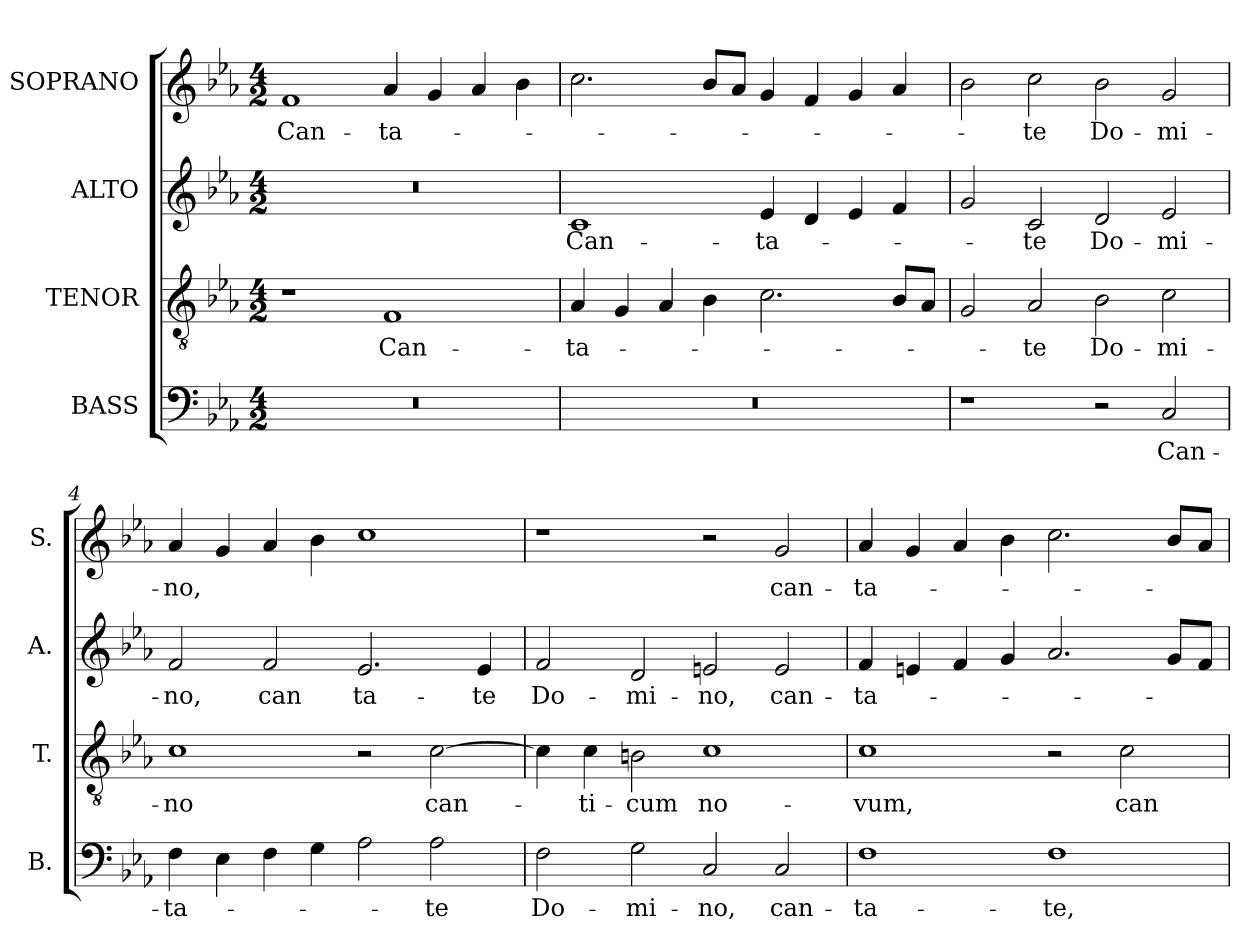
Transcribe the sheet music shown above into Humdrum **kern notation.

**kern	**text	**kern	**text	**kern	**text	**kern	**text
*part4	*part4	*part3	*part3	*part2	*part2	*part1	*part1
*staff4	*staff4	*staff3	*staff3	*staff2	*staff2	*staff1	*staff1
*I"BASS	*	*I"TENOR	*	*I"ALTO	*	*I"SOPRANO	*
*I'B.	*	*I'T.	*	*I'A.	*	*I'S.	*
!!LO:PB:g=z
*clefF4	*	*clefGv2	*	*clefG2	*	*clefG2	*
*	*	*ITrd7c12	*	*	*	*	*
*k[b-e-a-]	*	*k[b-e-a-]	*	*k[b-e-a-]	*	*k[b-e-a-]	*
*E-:	*	*E-:	*	*E-:	*	*E-:	*
*M4/2	*	*M4/2	*	*M4/2	*	*M4/2	*
*MM256	*	*MM256	*	*MM256	*	*MM256	*
=1	=1	=1	=1	=1	=1	=1	=1
!LO:N:vis=1	!	!	!	!LO:N:vis=1	!	!	!
!	!	!	!	!	!	!	!LO:LY:b:color=#000000
0r	.	1r	.	0r	.	1fi	Can-
!	!	!	!LO:LY:b:color=#000000	!	!	!	!
!	!	!	!	!	!	!	!LO:LY:b:color=#000000
.	.	1FFi	Can-	.	.	4a-i/	-ta-
.	.	.	.	.	.	4gi/	.
.	.	.	.	.	.	4a-i/	.
.	.	.	.	.	.	4b-i\	.
=2	=2	=2	=2	=2	=2	=2	=2
!LO:N:vis=1	!	!	!	!	!	!	!
!	!	!	!LO:LY:b:color=#000000	!	!	!	!
!	!	!	!	!	!LO:LY:b:color=#000000	!	!
0r	.	4AA-i/	-ta-	1ci	Can-	2.cci\	.
.	.	4GGi/	.	.	.	.	.
.	.	4AA-i/	.	.	.	.	.
.	.	4BB-i\	.	.	.	8b-i/L	.
.	.	.	.	.	.	8a-i/J	.
!	!	!	!	!	!LO:LY:b:color=#000000	!	!
.	.	2.Ci\	.	4e-i/	-ta-	4gi/	.
.	.	.	.	4di/	.	4fi/	.
.	.	.	.	4e-i/	.	4gi/	.
.	.	8BB-i/L	.	4fi/	.	4a-i/	.
.	.	8AA-i/J	.	.	.	.	.
=3	=3	=3	=3	=3	=3	=3	=3
1r	.	2GGi/	.	2gi/	.	2b-i\	.
!	!	!	!LO:LY:b:color=#000000	!	!	!	!
!	!	!	!	!	!LO:LY:b:color=#000000	!	!
!	!	!	!	!	!	!	!LO:LY:b:color=#000000
.	.	2AA-i/	-te	2ci/	-te	2cci\	-te
!	!	!	!LO:LY:b:color=#000000	!	!	!	!
!	!	!	!	!	!LO:LY:b:color=#000000	!	!
!	!	!	!	!	!	!	!LO:LY:b:color=#000000
2r	.	2BB-i\	Do-	2di/	Do-	2b-i\	Do-
!	!LO:LY:b:color=#000000	!	!	!	!	!	!
!	!	!	!LO:LY:b:color=#000000	!	!	!	!
!	!	!	!	!	!LO:LY:b:color=#000000	!	!
!	!	!	!	!	!	!	!LO:LY:b:color=#000000
2Ci/	Can-	2Ci\	-mi-	2e-i/	-mi-	2gi/	-mi-
=4	=4	=4	=4	=4	=4	=4	=4
!	!LO:LY:b:color=#000000	!	!	!	!	!	!
!	!	!	!LO:LY:b:color=#000000	!	!	!	!
!	!	!	!	!	!LO:LY:b:color=#000000	!	!
!	!	!	!	!	!	!	!LO:LY:b:color=#000000
4Fi\	-ta-	1Ci	-no	2fi/	-no,	4a-i/	-no,
4E-i\	.	.	.	.	.	4gi/	.
!	!	!	!	!	!LO:LY:b:color=#000000	!	!
4Fi\	.	.	.	2fi/	can	4a-i/	.
4Gi\	.	.	.	.	.	4b-i\	.
!	!	!	!	!	!LO:LY:b:color=#000000	!	!
2A-i\	.	2r	.	2.e-i/	ta-	1cci	.
!	!LO:LY:b:color=#000000	!	!	!	!	!	!
!	!	!	!LO:LY:b:color=#000000	!	!	!	!
2A-i\	-te	[2Ci\	can-	.	.	.	.
!	!	!	!	!	!LO:LY:b:color=#000000	!	!
.	.	.	.	4e-i/	-te	.	.
=5	=5	=5	=5	=5	=5	=5	=5
!	!LO:LY:b:color=#000000	!	!	!	!	!	!
!	!	!	!	!	!LO:LY:b:color=#000000	!	!
2Fi\	Do-	4Ci\]	.	2fi/	Do-	1r	.
!	!	!	!LO:LY:b:color=#000000	!	!	!	!
.	.	4Ci\	-ti-	.	.	.	.
!	!LO:LY:b:color=#000000	!	!	!	!	!	!
!	!	!	!LO:LY:b:color=#000000	!	!	!	!
!	!	!	!	!	!LO:LY:b:color=#000000	!	!
2Gi\	-mi-	2BBni\	-cum	2di/	-mi-	.	.
!	!LO:LY:b:color=#000000	!	!	!	!	!	!
!	!	!	!LO:LY:b:color=#000000	!	!	!	!
!	!	!	!	!	!LO:LY:b:color=#000000	!	!
2Ci/	-no,	1Ci	no-	2eni/	-no,	2r	.
!	!LO:LY:b:color=#000000	!	!	!	!	!	!
!	!	!	!	!	!LO:LY:b:color=#000000	!	!
!	!	!	!	!	!	!	!LO:LY:b:color=#000000
2Ci/	can-	.	.	2ei/	can-	2gi/	can-
!!LO:LB:g=z
=6	=6	=6	=6	=6	=6	=6	=6
!	!LO:LY:b:color=#000000	!	!	!	!	!	!
!	!	!	!LO:LY:b:color=#000000	!	!	!	!
!	!	!	!	!	!LO:LY:b:color=#000000	!	!
!	!	!	!	!	!	!	!LO:LY:b:color=#000000
1Fi	-ta-	1Ci	-vum,	4fi/	-ta-	4a-i/	-ta-
.	.	.	.	4eni/	.	4gi/	.
.	.	.	.	4fi/	.	4a-i/	.
.	.	.	.	4gi/	.	4b-i\	.
!	!LO:LY:b:color=#000000	!	!	!	!	!	!
1Fi	-te,	2r	.	2.a-i/	.	2.cci\	.
!	!	!	!LO:LY:b:color=#000000	!	!	!	!
.	.	2Ci\	can-	.	.	.	.
.	.	.	.	8gi/L	.	8b-i/L	.
.	.	.	.	8fi/J	.	8a-i/J	.
=	=	=	=	=	=	=	=
*-	*-	*-	*-	*-	*-	*-	*-
